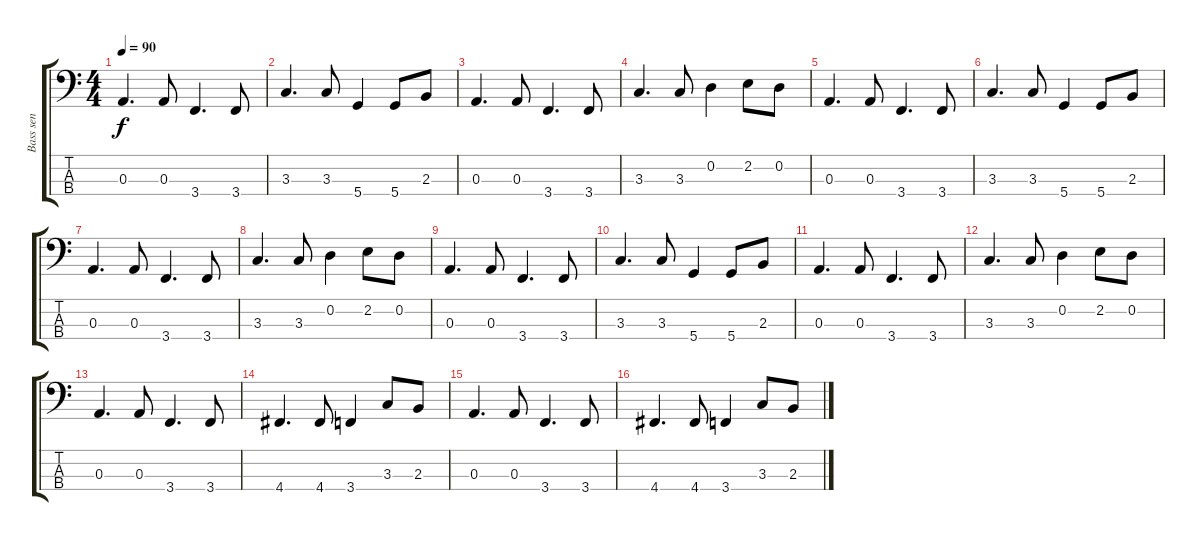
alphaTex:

\track ("Bass sen" "Bass sen") {instrument electricbassfinger}
\staff {score tabs}
\tuning (G2 D2 A1 D1) {hide}
\ts (4 4)
\tempo 90
\clef f4
\ks c
0.3.4{d dy f} 0.3.8 3.4.4{d} 3.4.8 |
3.3.4{d} 3.3.8 5.4.4 5.4.8 2.3.8 |
0.3.4{d} 0.3.8 3.4.4{d} 3.4.8 |
3.3.4{d} 3.3.8 0.2.4 2.2.8 0.2.8 |
0.3.4{d} 0.3.8 3.4.4{d} 3.4.8 |
3.3.4{d} 3.3.8 5.4.4 5.4.8 2.3.8 |
0.3.4{d} 0.3.8 3.4.4{d} 3.4.8 |
3.3.4{d} 3.3.8 0.2.4 2.2.8 0.2.8 |
0.3.4{d} 0.3.8 3.4.4{d} 3.4.8 |
3.3.4{d} 3.3.8 5.4.4 5.4.8 2.3.8 |
0.3.4{d} 0.3.8 3.4.4{d} 3.4.8 |
3.3.4{d} 3.3.8 0.2.4 2.2.8 0.2.8 |
0.3.4{d} 0.3.8 3.4.4{d} 3.4.8 |
4.4.4{d} 4.4.8 3.4.4 3.3.8 2.3.8 |
0.3.4{d} 0.3.8 3.4.4{d} 3.4.8 |
4.4.4{d} 4.4.8 3.4.4 3.3.8 2.3.8
